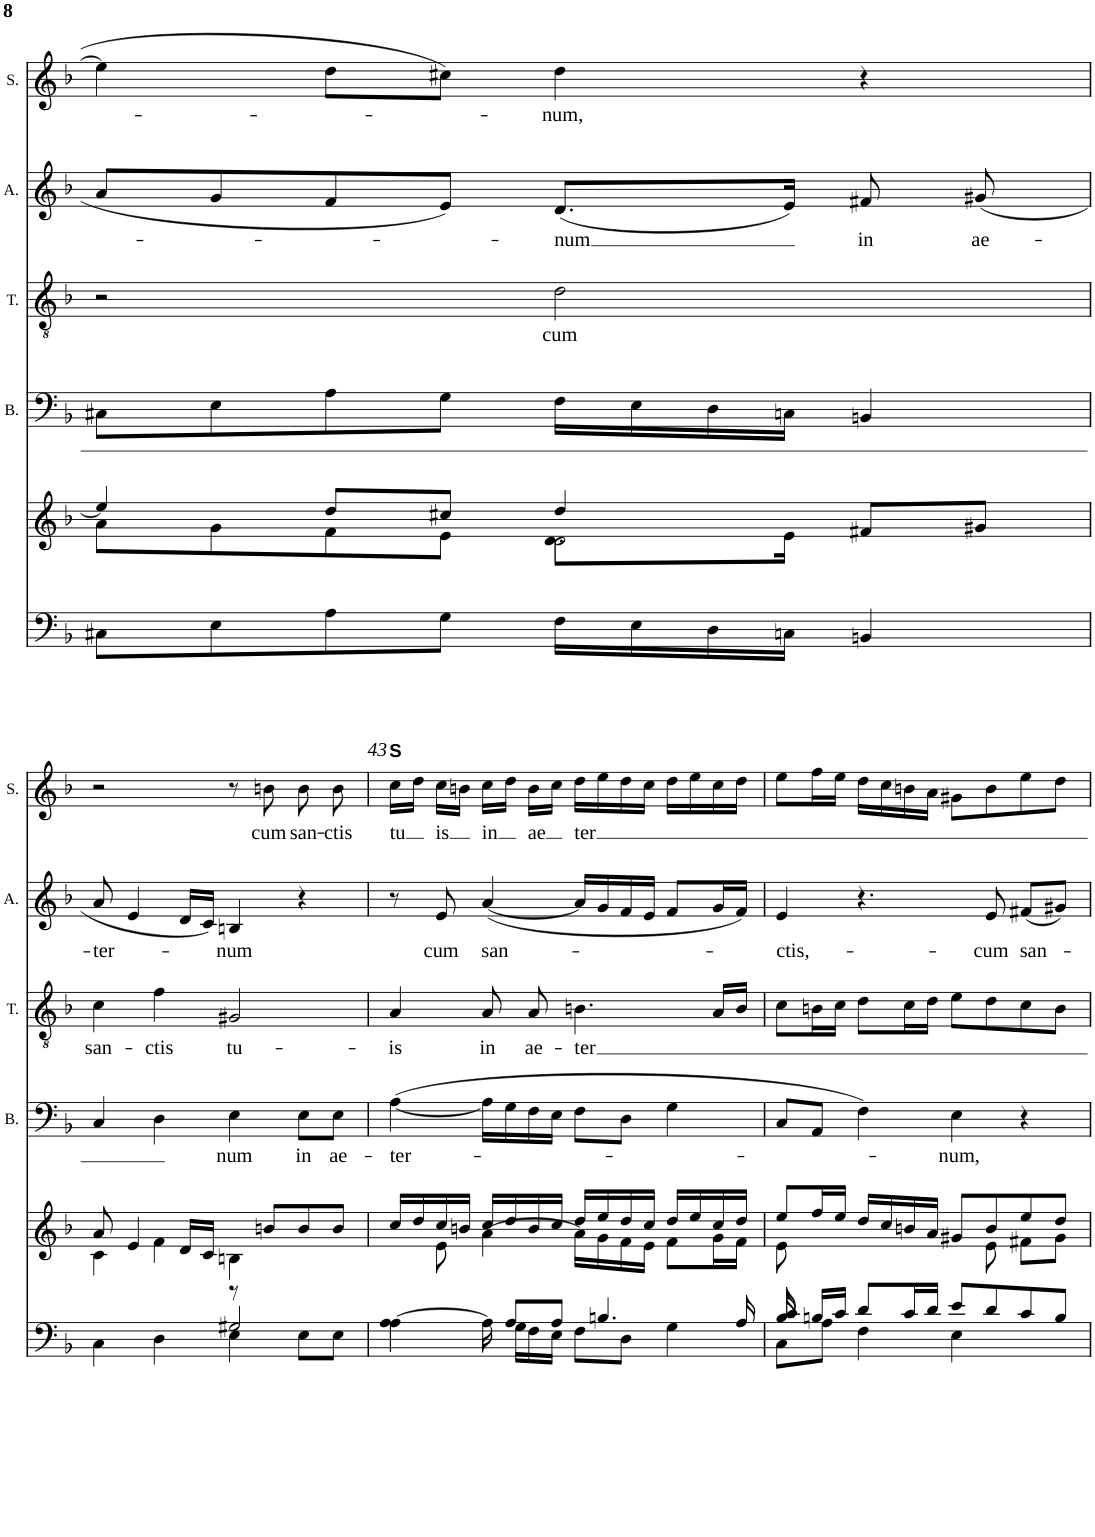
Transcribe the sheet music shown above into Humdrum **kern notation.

**kern	**kern	**kern	**text	**kern	**text	**kern	**text	**kern	**text
*part6	*part5	*part4	*part4	*part3	*part3	*part2	*part2	*part1	*part1
*staff6	*staff5	*staff4	*staff4	*staff3	*staff3	*staff2	*staff2	*staff1	*staff1
*I"Piano	*I"Piano	*I"Bass	*	*I"Tenor	*	*I"Alto	*	*I"Soprano	*
*	*	*I'B.	*	*I'T.	*	*I'A.	*	*I'S.	*
!!LO:PB:g=z
*clefF4	*clefG2	*clefF4	*	*clefGv2	*	*clefG2	*	*clefG2	*
*k[b-]	*k[b-]	*k[b-]	*	*k[b-]	*	*k[b-]	*	*k[b-]	*
*F:	*F:	*F:	*	*F:	*	*F:	*	*F:	*
*M4/4	*M4/4	*M4/4	*	*M4/4	*	*M4/4	*	*M4/4	*
*met(c)	*met(c)	*met(c)	*	*met(c)	*	*met(c)	*	*met(c)	*
=41	=41	=41	=41	=41	=41	=41	=41	=41	=41
*	*^	*	*	*	*	*	*	*	*
*	*	*^	*	*	*	*	*	*	*	*
8C#X\L	8a\L	4ee/]	2ryy	8C#X\L	.	2r	.	8a/L	.	4ee\]	.
8E\	8g\	.	.	8E\	.	.	.	8g/	.	.	.
8A\	8f\	8dd/L	.	8A\	.	.	.	8f/	.	8dd\L	.
8G\J	8e\J	8cc#X/J	.	8G\J	.	.	.	8e/J	.	8cc#X\J	.
!	!	!	!	!	!	!	!LO:LY:b	!	!LO:LY:b	!	!LO:LY:b
16F\LL	8.d\L	4dd/	2d\	16F\LL	.	2d\	cum	(8.d/L	-num	4dd\	-num,
16E\	.	.	.	16E\	.	.	.	.	.	.	.
16D\	.	.	.	16D\	.	.	.	.	.	.	.
16Cn\JJ	16e\Jk	.	.	16Cn\JJ	.	.	.	16e/Jk)	.	.	.
!	!	!	!	!	!	!	!	!	!LO:LY:b	!	!
4BBn/	8f#X/L	4ryy	.	4BBn/	.	.	.	8f#X/	in	4r	.
!	!	!	!	!	!	!	!	!	!LO:LY:b	!	!
.	8g#X/J	.	.	.	.	.	.	(8g#X/	ae-	.	.
*	*	*v	*v	*	*	*	*	*	*	*	*
!!LO:LB:g=z
=42	=42	=42	=42	=42	=42	=42	=42	=42	=42	=42
*^	*	*	*	*	*	*	*	*	*	*
!	!	!	!	!	!	!	!LO:LY:b	!	!LO:LY:b	!	!
4C\	2ryy	4c\	8a/	4C/	.	4c\	san-	8a/	-ter-	2r	.
.	.	.	4e/	.	.	.	.	4e/	.	.	.
!	!	!	!	!	!	!	!LO:LY:b	!	!	!	!
4D\	.	4f\	.	4D\	.	4f\	-ctis	.	.	.	.
.	.	.	16d/LL	.	.	.	.	16d/LL	.	.	.
.	.	.	16c/JJ	.	.	.	.	16c/JJ)	.	.	.
!	!	!	!	!	!LO:LY:b	!	!LO:LY:b	!	!LO:LY:b	!	!
4E\	2G#X/	4Bn\	8r	4E\	num	2G#X/	tu-	4Bn/	num	8r	.
!	!	!	!	!	!	!	!	!	!	!	!LO:LY:b
.	.	.	8bn/L	.	.	.	.	.	.	8bn\	cum
!	!	!	!	!	!LO:LY:b	!	!	!	!	!	!LO:LY:b
8E\L	.	4ryy	8b/	8E\L	in	.	.	4r	.	8b\	san-
!	!	!	!	!	!LO:LY:b	!	!	!	!	!	!LO:LY:b
8E\J	.	.	8b/J	8E\J	ae-	.	.	.	.	8b\	-ctis
=43	=43	=43	=43	=43	=43	=43	=43	=43	=43	=43	=43
!	!	!	!	!	!	!	!	!	!	!LO:TX:a:B:t=S	!
!	!	!	!	!	!LO:LY:b	!	!LO:LY:b	!	!	!	!LO:LY:b
4A\	[>4A\	16cc/LL	8ryy	([<4A\	-ter-	4A/	-is	8r	.	16cc\LL	tu
.	.	16dd/	.	.	.	.	.	.	.	16dd\JJ	.
!	!	!	!	!	!	!	!	!	!LO:LY:b	!	!LO:LY:b
.	.	16cc/	8e\	.	.	.	.	8e/	-cum	16cc\LL	is
.	.	16bn/JJ	.	.	.	.	.	.	.	16bn\JJ	.
!	!	!	!	!	!	!	!LO:LY:b	!	!LO:LY:b	!	!LO:LY:b
16ryy	16A\]	16cc/LL	[>4a\	16A\LL]	.	8A/	in	([<4a/	san-	16cc\LL	in
16G\LL	8A/L	16dd/	.	16G\	.	.	.	.	.	16dd\JJ	.
!	!	!	!	!	!	!	!LO:LY:b	!	!	!	!LO:LY:b
16F\	.	16b/	.	16F\	.	8A/	ae-	.	.	16b\LL	ae
16E\JJ	8A/J	16cc/JJ	.	16E\JJ	.	.	.	.	.	16cc\JJ	.
!	!	!	!	!	!	!	!LO:LY:b	!	!	!	!LO:LY:b
8F\L	.	16dd/LL	16a\LL]	8F\L	.	4.Bn\	-ter	16a/LL]	.	16dd\LL	ter
.	4.Bn/	16ee/	16g\	.	.	.	.	16g/	.	16ee\	.
8D\J	.	16dd/	16f\	8D\J	.	.	.	16f/	.	16dd\	.
.	.	16cc/JJ	16e\JJ	.	.	.	.	16e/JJ	.	16cc\JJ	.
4G\	.	16dd/LL	8f\L	4G\	.	.	.	8f/L	.	16dd\LL	.
.	.	16ee/	.	.	.	.	.	.	.	16ee\	.
.	.	16cc/	16g\L	.	.	16A/LL	.	16g/L	.	16cc\	.
.	16A/	16dd/JJ	16f\JJ	.	.	16B/JJ	.	16f/JJ)	.	16dd\JJ	.
=44	=44	=44	=44	=44	=44	=44	=44	=44	=44	=44	=44
*	*^	*	*	*	*	*	*	*	*	*	*
!	!	!	!	!	!	!	!	!	!	!LO:LY:b	!	!
8C\L	8c/	16B-/	8ee/L	8e\	8C/L	.	8c\L	.	4e/	-ctis,-	8ee\L	.
.	.	2...ryy	.	.	.	.	.	.	.	.	.	.
8A\J	16Bn/LL	.	16ff/L	2ryy	8AA/J	.	16Bn\L	.	.	.	16ff\L	.
.	16c/JJ	.	16ee/JJ	.	.	.	16c\JJ	.	.	.	16ee\JJ	.
4F\	8d/L	.	16dd/LL	.	4F\)	.	8d\L	.	4.r	.	16dd\LL	.
.	.	.	16cc/	.	.	.	.	.	.	.	16cc\	.
.	16c/L	.	16bn/	.	.	.	16c\L	.	.	.	16bn\	.
.	16d/JJ	.	16a/JJ	.	.	.	16d\JJ	.	.	.	16a\JJ	.
!	!	!	!	!	!	!LO:LY:b	!	!	!	!	!	!
4E\	8e/L	.	8g#X/L	.	4E\	-num,	8e\L	.	.	.	8g#X\L	.
!	!	!	!	!	!	!	!	!	!	!LO:LY:b	!	!
.	8d/	.	8b/	8e\	.	.	8d\	.	8e/	-cum	8b\	.
!	!	!	!	!	!	!	!	!	!	!LO:LY:b	!	!
4ryy	8c/	.	8ee/	8f#X\L	4r	.	8c\	.	(8f#X/L	san-	8ee\	.
.	8B/J	.	8dd/J	8g#\J	.	.	8B\J	.	8g#X/J)	.	8dd\J	.
*v	*v	*v	*	*	*	*	*	*	*	*	*	*
*	*v	*v	*	*	*	*	*	*	*	*
=	=	=	=	=	=	=	=	=	=
*-	*-	*-	*-	*-	*-	*-	*-	*-	*-
